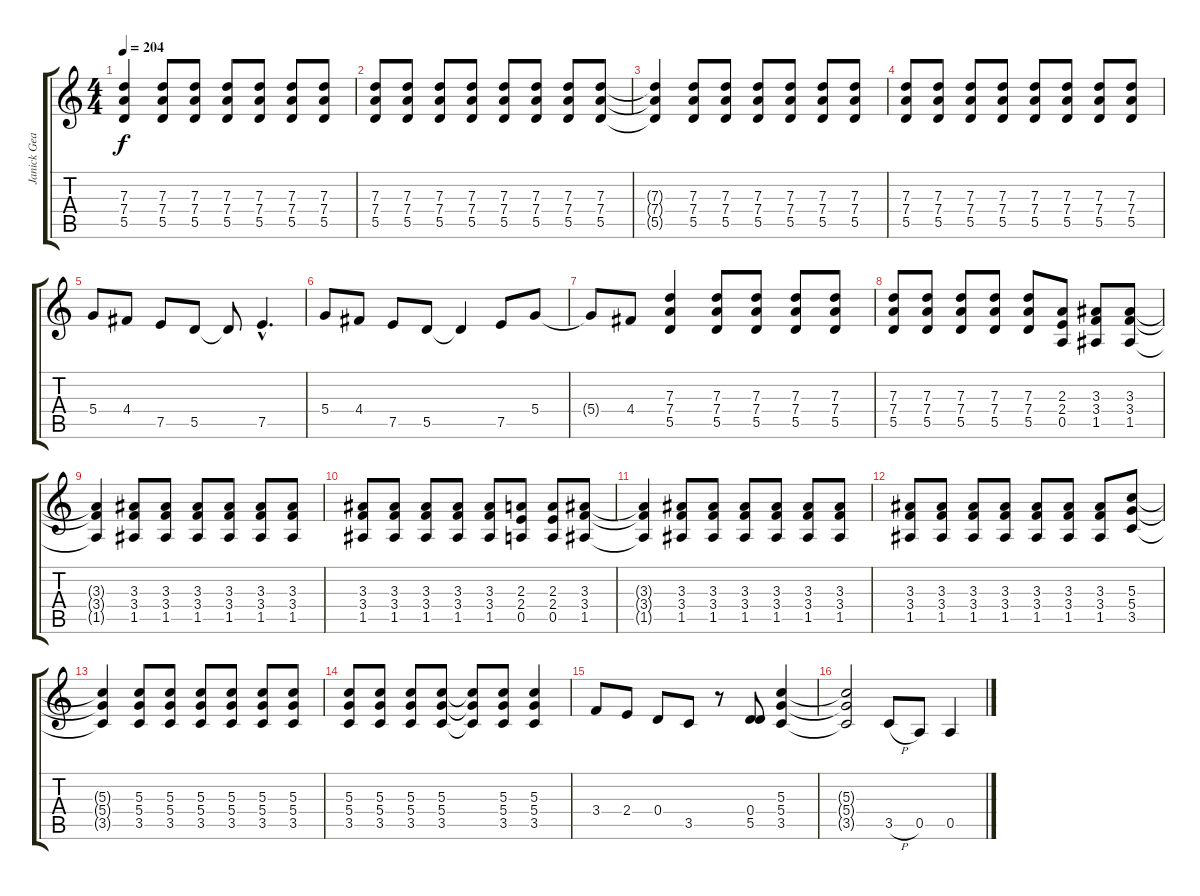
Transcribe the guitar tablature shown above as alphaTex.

\track ("Janick Gears (Distortion Guitar)" "Janick Gea") {instrument distortionguitar}
\staff {score tabs}
\tuning (E4 B3 G3 D3 A2 E2) {hide}
\ts (4 4)
\tempo 204
\clef g2
\ks c
(7.3{t} 7.4{t} 5.5{t}).4{dy f} (7.3 7.4 5.5).8 (7.3 7.4 5.5).8 (7.3 7.4 5.5).8 (7.3 7.4 5.5).8 (7.3 7.4 5.5).8 (7.3 7.4 5.5).8 |
(7.3 7.4 5.5).8 (7.3 7.4 5.5).8 (7.3 7.4 5.5).8 (7.3 7.4 5.5).8 (7.3 7.4 5.5).8 (7.3 7.4 5.5).8 (7.3 7.4 5.5).8 (7.3 7.4 5.5).8 |
(7.3{t} 7.4{t} 5.5{t}).4 (7.3 7.4 5.5).8 (7.3 7.4 5.5).8 (7.3 7.4 5.5).8 (7.3 7.4 5.5).8 (7.3 7.4 5.5).8 (7.3 7.4 5.5).8 |
(7.3 7.4 5.5).8 (7.3 7.4 5.5).8 (7.3 7.4 5.5).8 (7.3 7.4 5.5).8 (7.3 7.4 5.5).8 (7.3 7.4 5.5).8 (7.3 7.4 5.5).8 (7.3 7.4 5.5).8 |
5.4.8 4.4.8 7.5.8 5.5.8 5.5{t}.8 7.5{hac}.4{d} |
5.4.8 4.4.8 7.5.8 5.5.8 5.5{t}.4 7.5.8 5.4.8 |
5.4{t}.8 4.4.8 (7.3 7.4 5.5).4 (7.3 7.4 5.5).8 (7.3 7.4 5.5).8 (7.3 7.4 5.5).8 (7.3 7.4 5.5).8 |
(7.3 7.4 5.5).8 (7.3 7.4 5.5).8 (7.3 7.4 5.5).8 (7.3 7.4 5.5).8 (7.3 7.4 5.5).8 (2.3 2.4 0.5).8 (3.3 3.4 1.5).8 (3.3 3.4 1.5).8 |
(3.3{t} 3.4{t} 1.5{t}).4 (3.3 3.4 1.5).8 (3.3 3.4 1.5).8 (3.3 3.4 1.5).8 (3.3 3.4 1.5).8 (3.3 3.4 1.5).8 (3.3 3.4 1.5).8 |
(3.3 3.4 1.5).8 (3.3 3.4 1.5).8 (3.3 3.4 1.5).8 (3.3 3.4 1.5).8 (3.3 3.4 1.5).8 (2.3 2.4 0.5).8 (2.3 2.4 0.5).8 (3.3 3.4 1.5).8 |
(3.3{t} 3.4{t} 1.5{t}).4 (3.3 3.4 1.5).8 (3.3 3.4 1.5).8 (3.3 3.4 1.5).8 (3.3 3.4 1.5).8 (3.3 3.4 1.5).8 (3.3 3.4 1.5).8 |
(3.3 3.4 1.5).8 (3.3 3.4 1.5).8 (3.3 3.4 1.5).8 (3.3 3.4 1.5).8 (3.3 3.4 1.5).8 (3.3 3.4 1.5).8 (3.3 3.4 1.5).8 (5.3 5.4 3.5).8 |
(5.3{t} 5.4{t} 3.5{t}).4 (5.3 5.4 3.5).8 (5.3 5.4 3.5).8 (5.3 5.4 3.5).8 (5.3 5.4 3.5).8 (5.3 5.4 3.5).8 (5.3 5.4 3.5).8 |
(5.3 5.4 3.5).8 (5.3 5.4 3.5).8 (5.3 5.4 3.5).8 (5.3 5.4 3.5).8 (5.3{t} 5.4{t} 3.5{t}).8 (5.3 5.4 3.5).8 (5.3 5.4 3.5).4 |
3.4.8 2.4.8 0.4.8 3.5.8 r.8 (0.4 5.5).8 (5.3 5.4 3.5).4 |
(5.3{t} 5.4{t} 3.5{t}).2 3.5{h}.8 0.5.8 0.5.4
